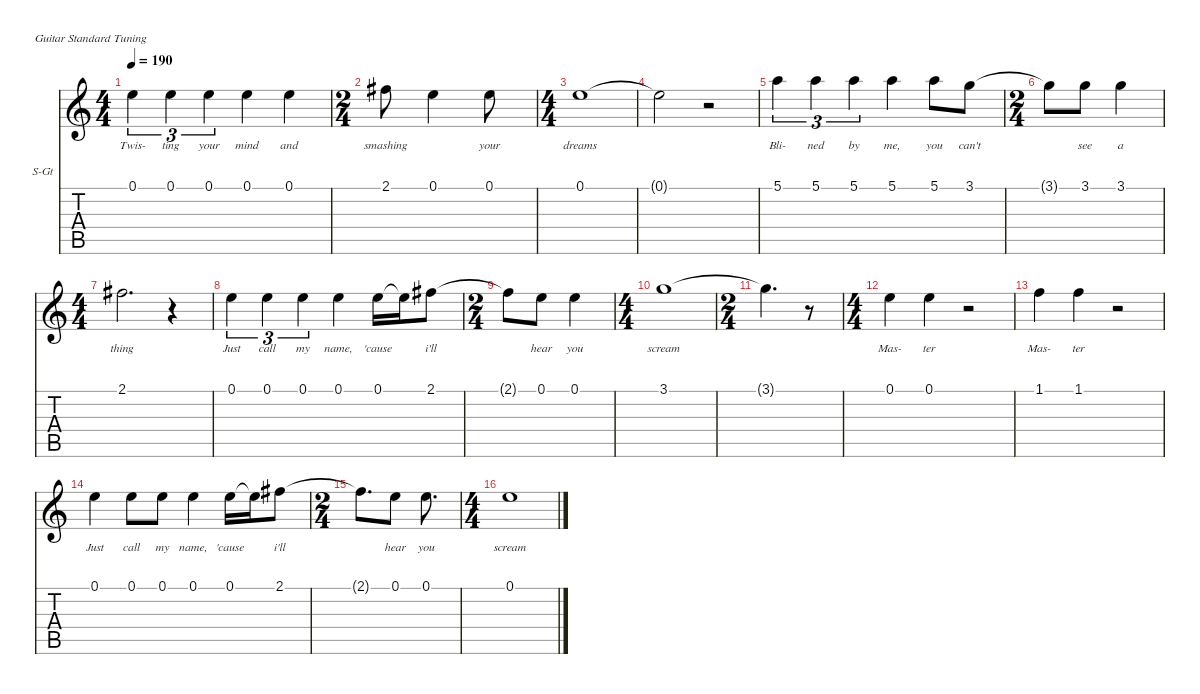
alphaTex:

\hideDynamics
\bracketExtendMode nobrackets
\firstSystemTrackNameOrientation horizontal
\otherSystemsTrackNameOrientation horizontal
\track ("James - Vocals" "S-Gt") {instrument lead6voice}
\staff {score tabs}
\tuning (E4 B3 G3 D3 A2 E2)
\displaytranspose 12
\ts (4 4)
\tempo 190
\clef g2
\ks c
0.1.4{tu (3 2) lyrics (0 "Twis-") lyrics (1 "") lyrics (2 "") lyrics (3 "") lyrics (4 "") dy fff} 0.1.4{tu (3 2) lyrics (0 "ting") lyrics (1 "") lyrics (2 "") lyrics (3 "") lyrics (4 "")} 0.1.4{tu (3 2) lyrics (0 "your") lyrics (1 "") lyrics (2 "") lyrics (3 "") lyrics (4 "")} 0.1.4{lyrics (0 "mind") lyrics (1 "") lyrics (2 "") lyrics (3 "") lyrics (4 "")} 0.1.4{lyrics (0 "and") lyrics (1 "") lyrics (2 "") lyrics (3 "") lyrics (4 "")} |
\ts (2 4)
\beaming (8 2 2)
2.1{acc #}.8{lyrics (0 "smashing") lyrics (1 "") lyrics (2 "") lyrics (3 "") lyrics (4 "")} 0.1.4{lyrics (0 " ") lyrics (1 "") lyrics (2 "") lyrics (3 "") lyrics (4 "")} 0.1.8{lyrics (0 "your") lyrics (1 "") lyrics (2 "") lyrics (3 "") lyrics (4 "")} |
\ts (4 4)
\beaming (8 2 2 2 2)
0.1.1{lyrics (0 "dreams") lyrics (1 "") lyrics (2 "") lyrics (3 "") lyrics (4 "")} |
0.1{t}.2{dy f} r.2 |
5.1.4{tu (3 2) lyrics (0 "Bli-") lyrics (1 "") lyrics (2 "") lyrics (3 "") lyrics (4 "") dy fff} 5.1.4{tu (3 2) lyrics (0 "ned") lyrics (1 "") lyrics (2 "") lyrics (3 "") lyrics (4 "")} 5.1.4{tu (3 2) lyrics (0 "by") lyrics (1 "") lyrics (2 "") lyrics (3 "") lyrics (4 "")} 5.1.4{lyrics (0 "me,") lyrics (1 "") lyrics (2 "") lyrics (3 "") lyrics (4 "")} 5.1.8{lyrics (0 "you") lyrics (1 "") lyrics (2 "") lyrics (3 "") lyrics (4 "")} 3.1.8{lyrics (0 "can't") lyrics (1 "") lyrics (2 "") lyrics (3 "") lyrics (4 "")} |
\ts (2 4)
\beaming (8 2 2)
3.1{t}.8{dy f} 3.1.8{lyrics (0 "see") lyrics (1 "") lyrics (2 "") lyrics (3 "") lyrics (4 "") dy fff} 3.1.4{lyrics (0 "a") lyrics (1 "") lyrics (2 "") lyrics (3 "") lyrics (4 "")} |
\ts (4 4)
\beaming (8 2 2 2 2)
2.1{acc #}.2{d lyrics (0 "thing") lyrics (1 "") lyrics (2 "") lyrics (3 "") lyrics (4 "")} r.4 |
0.1.4{tu (3 2) lyrics (0 "Just") lyrics (1 "") lyrics (2 "") lyrics (3 "") lyrics (4 "")} 0.1.4{tu (3 2) lyrics (0 "call") lyrics (1 "") lyrics (2 "") lyrics (3 "") lyrics (4 "")} 0.1.4{tu (3 2) lyrics (0 "my") lyrics (1 "") lyrics (2 "") lyrics (3 "") lyrics (4 "")} 0.1.4{lyrics (0 "name,") lyrics (1 "") lyrics (2 "") lyrics (3 "") lyrics (4 "")} 0.1.16{lyrics (0 "'cause") lyrics (1 "") lyrics (2 "") lyrics (3 "") lyrics (4 "")} 0.1{t}.16{dy f} 2.1{acc #}.8{lyrics (0 "i'll") lyrics (1 "") lyrics (2 "") lyrics (3 "") lyrics (4 "") dy fff} |
\ts (2 4)
\beaming (8 2 2)
2.1{t acc #}.8{dy f} 0.1.8{lyrics (0 "hear") lyrics (1 "") lyrics (2 "") lyrics (3 "") lyrics (4 "") dy fff} 0.1.4{lyrics (0 "you") lyrics (1 "") lyrics (2 "") lyrics (3 "") lyrics (4 "")} |
\ts (4 4)
\beaming (8 2 2 2 2)
3.1.1{lyrics (0 "scream") lyrics (1 "") lyrics (2 "") lyrics (3 "") lyrics (4 "")} |
\ts (2 4)
\beaming (8 2 2)
3.1{t}.4{d dy f} r.8 |
\ts (4 4)
\beaming (8 2 2 2 2)
0.1.4{lyrics (0 "Mas-") lyrics (1 "") lyrics (2 "") lyrics (3 "") lyrics (4 "") dy fff} 0.1.4{lyrics (0 "ter") lyrics (1 "") lyrics (2 "") lyrics (3 "") lyrics (4 "")} r.2 |
1.1.4{lyrics (0 "Mas-") lyrics (1 "") lyrics (2 "") lyrics (3 "") lyrics (4 "")} 1.1.4{lyrics (0 "ter") lyrics (1 "") lyrics (2 "") lyrics (3 "") lyrics (4 "")} r.2 |
0.1.4{lyrics (0 "Just") lyrics (1 "") lyrics (2 "") lyrics (3 "") lyrics (4 "")} 0.1.8{lyrics (0 "call") lyrics (1 "") lyrics (2 "") lyrics (3 "") lyrics (4 "")} 0.1.8{lyrics (0 "my") lyrics (1 "") lyrics (2 "") lyrics (3 "") lyrics (4 "")} 0.1.4{lyrics (0 "name,") lyrics (1 "") lyrics (2 "") lyrics (3 "") lyrics (4 "")} 0.1.16{lyrics (0 "'cause") lyrics (1 "") lyrics (2 "") lyrics (3 "") lyrics (4 "")} 0.1{t}.16{dy f} 2.1{acc #}.8{lyrics (0 "i'll") lyrics (1 "") lyrics (2 "") lyrics (3 "") lyrics (4 "") dy fff} |
\ts (2 4)
\beaming (8 2 2)
2.1{t acc #}.8{d dy f} 0.1.8{lyrics (0 "hear") lyrics (1 "") lyrics (2 "") lyrics (3 "") lyrics (4 "") dy fff} 0.1.8{d lyrics (0 "you") lyrics (1 "") lyrics (2 "") lyrics (3 "") lyrics (4 "")} |
\ts (4 4)
\beaming (8 2 2 2 2)
0.1.1{lyrics (0 "scream") lyrics (1 "") lyrics (2 "") lyrics (3 "") lyrics (4 "")}
